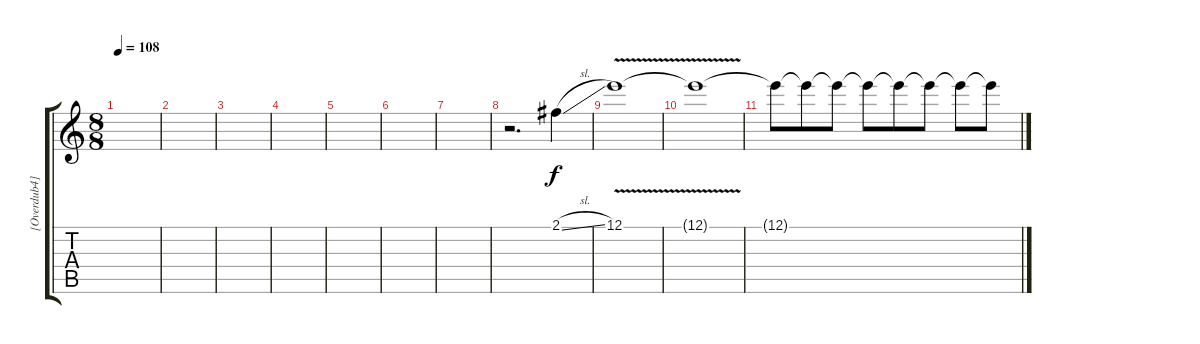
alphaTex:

\track ("[Overdub4]" "[Overdub4]") {instrument distortionguitar}
\staff {score tabs}
\tuning (E4 B3 G3 D3 A2 E2) {hide}
\ts (8 8)
\tempo 108
\clef g2
\ks c
|
|
|
|
|
|
|
r.2{d} 2.1{sl}.4 |
12.1{v}.1 |
12.1{t}.1 |
12.1{t}.8{volume 14} 12.1{t}.8{volume 12} 12.1{t}.8{volume 10} 12.1{t}.8{volume 8} 12.1{t}.8{volume 6} 12.1{t}.8{volume 4} 12.1{t}.8{volume 2} 12.1{t}.8{volume 0}
